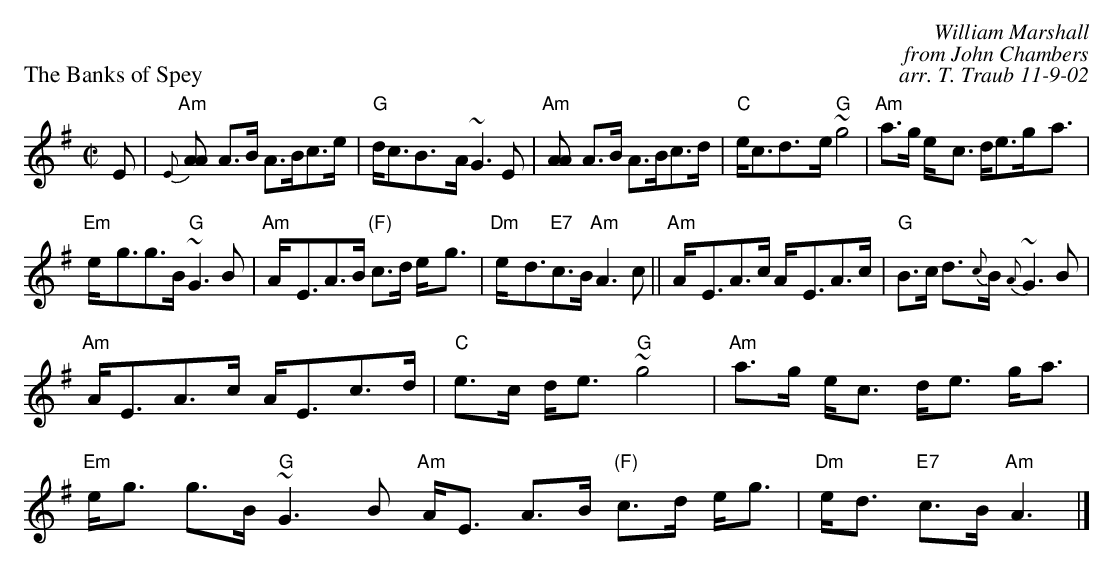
X:1
P: The Banks of Spey
C: William Marshall
C: from John Chambers
C: arr. T. Traub 11-9-02
M: C|
L: 1/8
K: ADor
E |"Am"{E}[A2A] A>B A>Bc>e|"G"d<cB->A ~G3 E | "Am"[A2A] A>B A>Bc>d |"C"e<cd->e "G"~g4 |\
"Am"a>g e-<c d<eg-<a |
"Em"e-<gg>B "G"~G3 B|"Am"A-<EA>B "(F)"c>d e-<g|"Dm"e-<d"E7"c>B "Am"A3 c||\
"Am"A-<EA>c A-<EA>c | "G"B>c d>{c}B {A}~G3 B |
"Am"A-<EA>c A-<Ec>d | "C"e>c d-<e "G"~g4 |"Am"a>g e-<c d<e g-<a|"Em"e-<g g>B "G"~G3 B\
"Am"A-<E A>B "(F)"c>d e-<g | "Dm"e-<d "E7"c>B "Am"A3 |]
